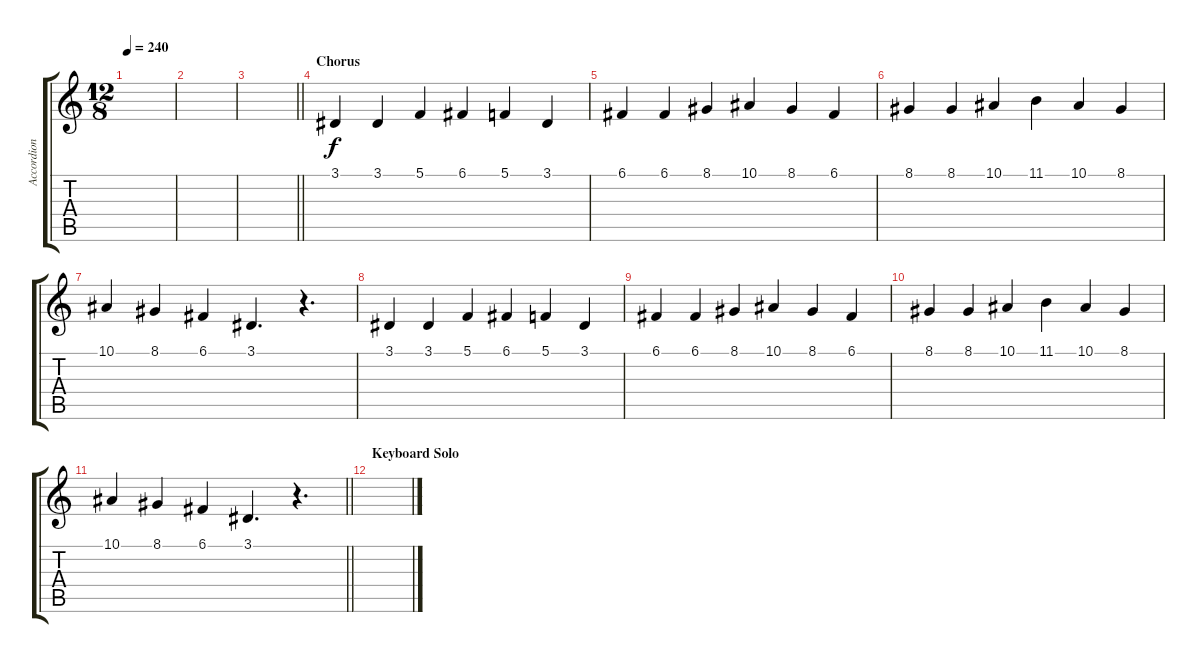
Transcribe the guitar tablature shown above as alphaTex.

\track ("Accordion" "Accordion") {instrument accordion}
\staff {score tabs}
\tuning (C4 G3 Eb3 Bb2 F2 C2) {hide}
\ts (12 8)
\tempo 240
\clef g2
\ks c
|
|
\barLineRight lightlight
|
\section ("" "Chorus")
3.1.4 3.1.4 5.1.4 6.1.4 5.1.4 3.1.4 |
6.1.4 6.1.4 8.1.4 10.1.4 8.1.4 6.1.4 |
8.1.4 8.1.4 10.1.4 11.1.4 10.1.4 8.1.4 |
10.1.4 8.1.4 6.1.4 3.1.4{d} r.4{d} |
3.1.4 3.1.4 5.1.4 6.1.4 5.1.4 3.1.4 |
6.1.4 6.1.4 8.1.4 10.1.4 8.1.4 6.1.4 |
8.1.4 8.1.4 10.1.4 11.1.4 10.1.4 8.1.4 |
\barLineRight lightlight
10.1.4 8.1.4 6.1.4 3.1.4{d} r.4{d} |
\section ("" "Keyboard Solo")
